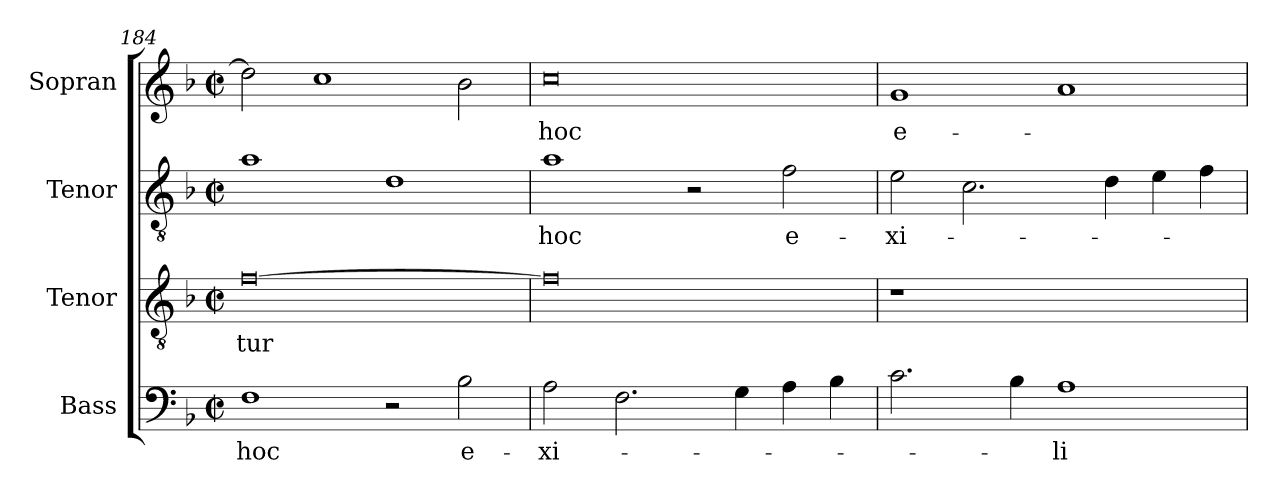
**kern	**text	**kern	**text	**kern	**text	**kern	**text
*part4	*part4	*part3	*part3	*part2	*part2	*part1	*part1
*staff4	*staff4	*staff3	*staff3	*staff2	*staff2	*staff1	*staff1
*I"Bass	*	*I"Tenor	*	*I"Tenor	*	*I"Sopran	*
*	*	*I'Tenor	*	*	*	*	*
*clefF4	*	*clefGv2	*	*clefGv2	*	*clefG2	*
*	*	*ITrd7c12	*	*ITrd7c12	*	*	*
*k[b-]	*	*k[b-]	*	*k[b-]	*	*k[b-]	*
*F:	*	*F:	*	*F:	*	*F:	*
*M2/2	*	*M2/2	*	*M2/2	*	*M2/2	*
*met(c|)	*	*met(c|)	*	*met(c|)	*	*met(c|)	*
=184	=184	=184	=184	=184	=184	=184	=184
!	!LO:LY:b:color=#000000	!	!	!	!	!	!
!	!	!	!LO:LY:b:color=#000000	!	!	!	!
1Fi	hoc	[>0Fi	-tur	1Ai	.	2ddi\]	.
.	.	.	.	.	.	1cci	.
2r	.	.	.	1Di	.	.	.
!	!LO:LY:b:color=#000000	!	!	!	!	!	!
2B-i\	e-	.	.	.	.	2b-i\	.
=185	=185	=185	=185	=185	=185	=185	=185
!	!LO:LY:b:color=#000000	!	!	!	!	!	!
!	!	!	!	!	!LO:LY:b:color=#000000	!	!
!	!	!	!	!	!	!	!LO:LY:b:color=#000000
2Ai\	-xi-	0Fi]	.	1Ai	hoc	0cci	hoc
2.Fi\	.	.	.	.	.	.	.
.	.	.	.	2r	.	.	.
4Gi\	.	.	.	.	.	.	.
!	!	!	!	!	!LO:LY:b:color=#000000	!	!
4Ai\	.	.	.	2Fi\	e-	.	.
4B-i\	.	.	.	.	.	.	.
=186	=186	=186	=186	=186	=186	=186	=186
!	!	!LO:N:vis=1	!	!	!	!	!
!	!	!	!	!	!LO:LY:b:color=#000000	!	!
!	!	!	!	!	!	!	!LO:LY:b:color=#000000
2.ci\	.	1r	.	2Ei\	-xi-	1gi	e-
.	.	.	.	2.Ci\	.	.	.
4B-i\	.	.	.	.	.	.	.
!	!LO:LY:b:color=#000000	!	!	!	!	!	!
1Ai	-li-	1ryy	.	.	.	1ai	.
.	.	.	.	4Di\	.	.	.
.	.	.	.	4Ei\	.	.	.
.	.	.	.	4Fi\	.	.	.
=	=	=	=	=	=	=	=
*-	*-	*-	*-	*-	*-	*-	*-
